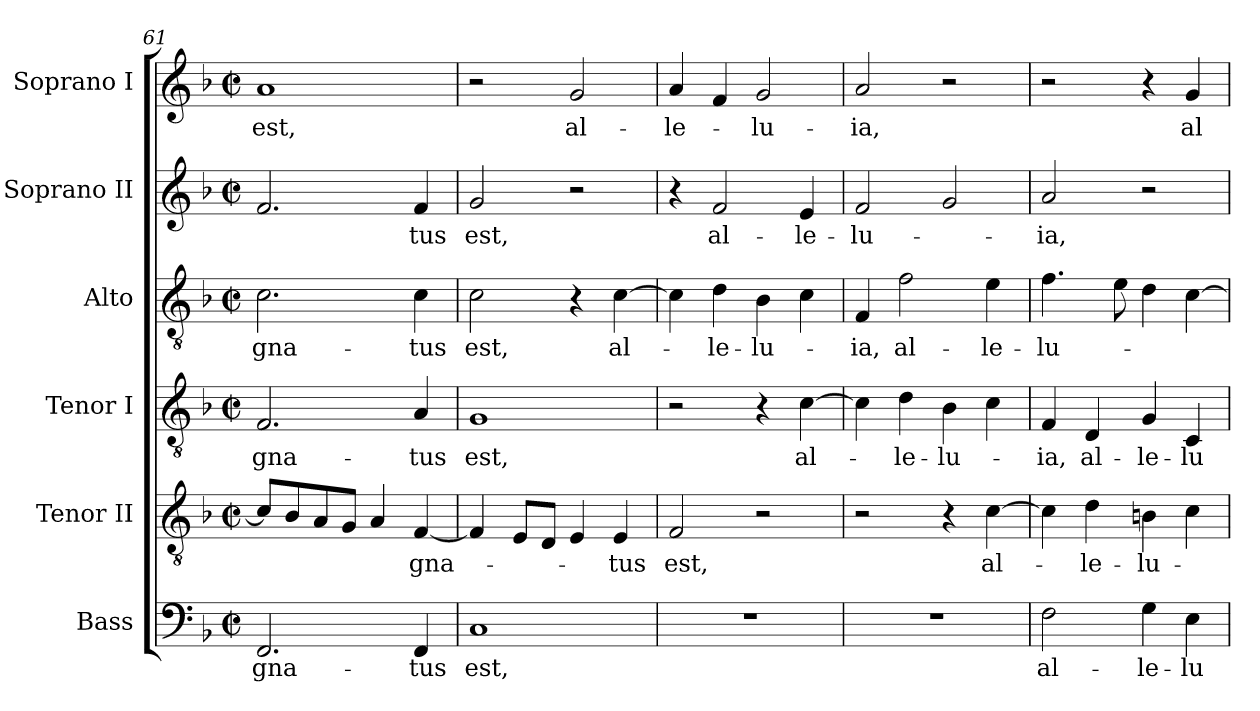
**kern	**text	**kern	**text	**kern	**text	**kern	**text	**kern	**text	**kern	**text
*part6	*part6	*part5	*part5	*part4	*part4	*part3	*part3	*part2	*part2	*part1	*part1
*staff6	*staff6	*staff5	*staff5	*staff4	*staff4	*staff3	*staff3	*staff2	*staff2	*staff1	*staff1
*I"Bass	*	*I"Tenor II	*	*I"Tenor I	*	*I"Alto	*	*I"Soprano II	*	*I"Soprano I	*
*I'B.	*	*I'T.	*	*I'T.	*	*I'A.	*	*I'S.	*	*I'S.	*
!!LO:PB:g=z
*clefF4	*	*clefGv2	*	*clefGv2	*	*clefGv2	*	*clefG2	*	*clefG2	*
*	*	*ITrd7c12	*	*ITrd7c12	*	*	*	*	*	*	*
*k[b-]	*	*k[b-]	*	*k[b-]	*	*k[b-]	*	*k[b-]	*	*k[b-]	*
*F:	*	*F:	*	*F:	*	*F:	*	*F:	*	*F:	*
*M2/2	*	*M2/2	*	*M2/2	*	*M2/2	*	*M2/2	*	*M2/2	*
*met(c|)	*	*met(c|)	*	*met(c|)	*	*met(c|)	*	*met(c|)	*	*met(c|)	*
=61	=61	=61	=61	=61	=61	=61	=61	=61	=61	=61	=61
!	!LO:LY:b:color=#000000	!	!	!	!	!	!	!	!	!	!
!	!	!	!	!	!LO:LY:b:color=#000000	!	!	!	!	!	!
!	!	!	!	!	!	!	!LO:LY:b:color=#000000	!	!	!	!
!	!	!	!	!	!	!	!	!	!	!	!LO:LY:b:color=#000000
2.FFi/	-gna-	8Ci/L]	.	2.FFi/	-gna-	2.ci\	-gna-	2.fi/	.	1ai	est,
.	.	8BB-i/	.	.	.	.	.	.	.	.	.
.	.	8AAi/	.	.	.	.	.	.	.	.	.
.	.	8GGi/J	.	.	.	.	.	.	.	.	.
.	.	4AAi/	.	.	.	.	.	.	.	.	.
!	!LO:LY:b:color=#000000	!	!	!	!	!	!	!	!	!	!
!	!	!	!LO:LY:b:color=#000000	!	!	!	!	!	!	!	!
!	!	!	!	!	!LO:LY:b:color=#000000	!	!	!	!	!	!
!	!	!	!	!	!	!	!LO:LY:b:color=#000000	!	!	!	!
!	!	!	!	!	!	!	!	!	!LO:LY:b:color=#000000	!	!
4FFi/	-tus	[<4FFi/	-gna-	4AAi/	-tus	4ci\	-tus	4fi/	-tus	.	.
=62	=62	=62	=62	=62	=62	=62	=62	=62	=62	=62	=62
!	!LO:LY:b:color=#000000	!	!	!	!	!	!	!	!	!	!
!	!	!	!	!	!LO:LY:b:color=#000000	!	!	!	!	!	!
!	!	!	!	!	!	!	!LO:LY:b:color=#000000	!	!	!	!
!	!	!	!	!	!	!	!	!	!LO:LY:b:color=#000000	!	!
1Ci	est,	4FFi/]	.	1GGi	est,	2ci\	est,	2gi/	est,	2r	.
.	.	8EEi/L	.	.	.	.	.	.	.	.	.
.	.	8DDi/J	.	.	.	.	.	.	.	.	.
!	!	!	!	!	!	!	!	!	!	!	!LO:LY:b:color=#000000
.	.	4EEi/	.	.	.	4r	.	2r	.	2gi/	al-
!	!	!	!LO:LY:b:color=#000000	!	!	!	!	!	!	!	!
!	!	!	!	!	!	!	!LO:LY:b:color=#000000	!	!	!	!
.	.	4EEi/	-tus	.	.	[>4ci\	al-	.	.	.	.
=63	=63	=63	=63	=63	=63	=63	=63	=63	=63	=63	=63
!	!	!	!LO:LY:b:color=#000000	!	!	!	!	!	!	!	!
!	!	!	!	!	!	!	!	!	!	!	!LO:LY:b:color=#000000
1r	.	2FFi/	est,	2r	.	4ci\]	.	4r	.	4ai/	-le-
!	!	!	!	!	!	!	!LO:LY:b:color=#000000	!	!	!	!
!	!	!	!	!	!	!	!	!	!LO:LY:b:color=#000000	!	!
.	.	.	.	.	.	4di\	-le-	2fi/	al-	4fi/	.
!	!	!	!	!	!	!	!LO:LY:b:color=#000000	!	!	!	!
!	!	!	!	!	!	!	!	!	!	!	!LO:LY:b:color=#000000
.	.	2r	.	4r	.	4B-i\	-lu-	.	.	2gi/	-lu-
!	!	!	!	!	!LO:LY:b:color=#000000	!	!	!	!	!	!
!	!	!	!	!	!	!	!	!	!LO:LY:b:color=#000000	!	!
.	.	.	.	[>4Ci\	al-	4ci\	.	4ei/	-le-	.	.
=64	=64	=64	=64	=64	=64	=64	=64	=64	=64	=64	=64
!	!	!	!	!	!	!	!LO:LY:b:color=#000000	!	!	!	!
!	!	!	!	!	!	!	!	!	!LO:LY:b:color=#000000	!	!
!	!	!	!	!	!	!	!	!	!	!	!LO:LY:b:color=#000000
1r	.	2r	.	4Ci\]	.	4Fi/	-ia,	2fi/	-lu-	2ai/	-ia,
!	!	!	!	!	!LO:LY:b:color=#000000	!	!	!	!	!	!
!	!	!	!	!	!	!	!LO:LY:b:color=#000000	!	!	!	!
.	.	.	.	4Di\	-le-	2fi\	al-	.	.	.	.
!	!	!	!	!	!LO:LY:b:color=#000000	!	!	!	!	!	!
.	.	4r	.	4BB-i\	-lu-	.	.	2gi/	.	2r	.
!	!	!	!LO:LY:b:color=#000000	!	!	!	!	!	!	!	!
!	!	!	!	!	!	!	!LO:LY:b:color=#000000	!	!	!	!
.	.	[>4Ci\	al-	4Ci\	.	4ei\	-le-	.	.	.	.
!!LO:LB:g=z
=65	=65	=65	=65	=65	=65	=65	=65	=65	=65	=65	=65
!	!LO:LY:b:color=#000000	!	!	!	!	!	!	!	!	!	!
!	!	!	!	!	!LO:LY:b:color=#000000	!	!	!	!	!	!
!	!	!	!	!	!	!	!LO:LY:b:color=#000000	!	!	!	!
!	!	!	!	!	!	!	!	!	!LO:LY:b:color=#000000	!	!
2Fi\	al-	4Ci\]	.	4FFi/	-ia,	4.fi\	-lu-	2ai/	-ia,	2r	.
!	!	!	!LO:LY:b:color=#000000	!	!	!	!	!	!	!	!
!	!	!	!	!	!LO:LY:b:color=#000000	!	!	!	!	!	!
.	.	4Di\	-le-	4DDi/	al-	.	.	.	.	.	.
.	.	.	.	.	.	8ei\	.	.	.	.	.
!	!LO:LY:b:color=#000000	!	!	!	!	!	!	!	!	!	!
!	!	!	!LO:LY:b:color=#000000	!	!	!	!	!	!	!	!
!	!	!	!	!	!LO:LY:b:color=#000000	!	!	!	!	!	!
4Gi\	-le-	4BBni\	-lu-	4GGi/	-le-	4di\	.	2r	.	4r	.
!	!LO:LY:b:color=#000000	!	!	!	!	!	!	!	!	!	!
!	!	!	!	!	!LO:LY:b:color=#000000	!	!	!	!	!	!
!	!	!	!	!	!	!	!	!	!	!	!LO:LY:b:color=#000000
4Ei\	-lu-	4Ci\	.	4CCi/	-lu-	[>4ci\	.	.	.	4gi/	al-
=	=	=	=	=	=	=	=	=	=	=	=
*-	*-	*-	*-	*-	*-	*-	*-	*-	*-	*-	*-
